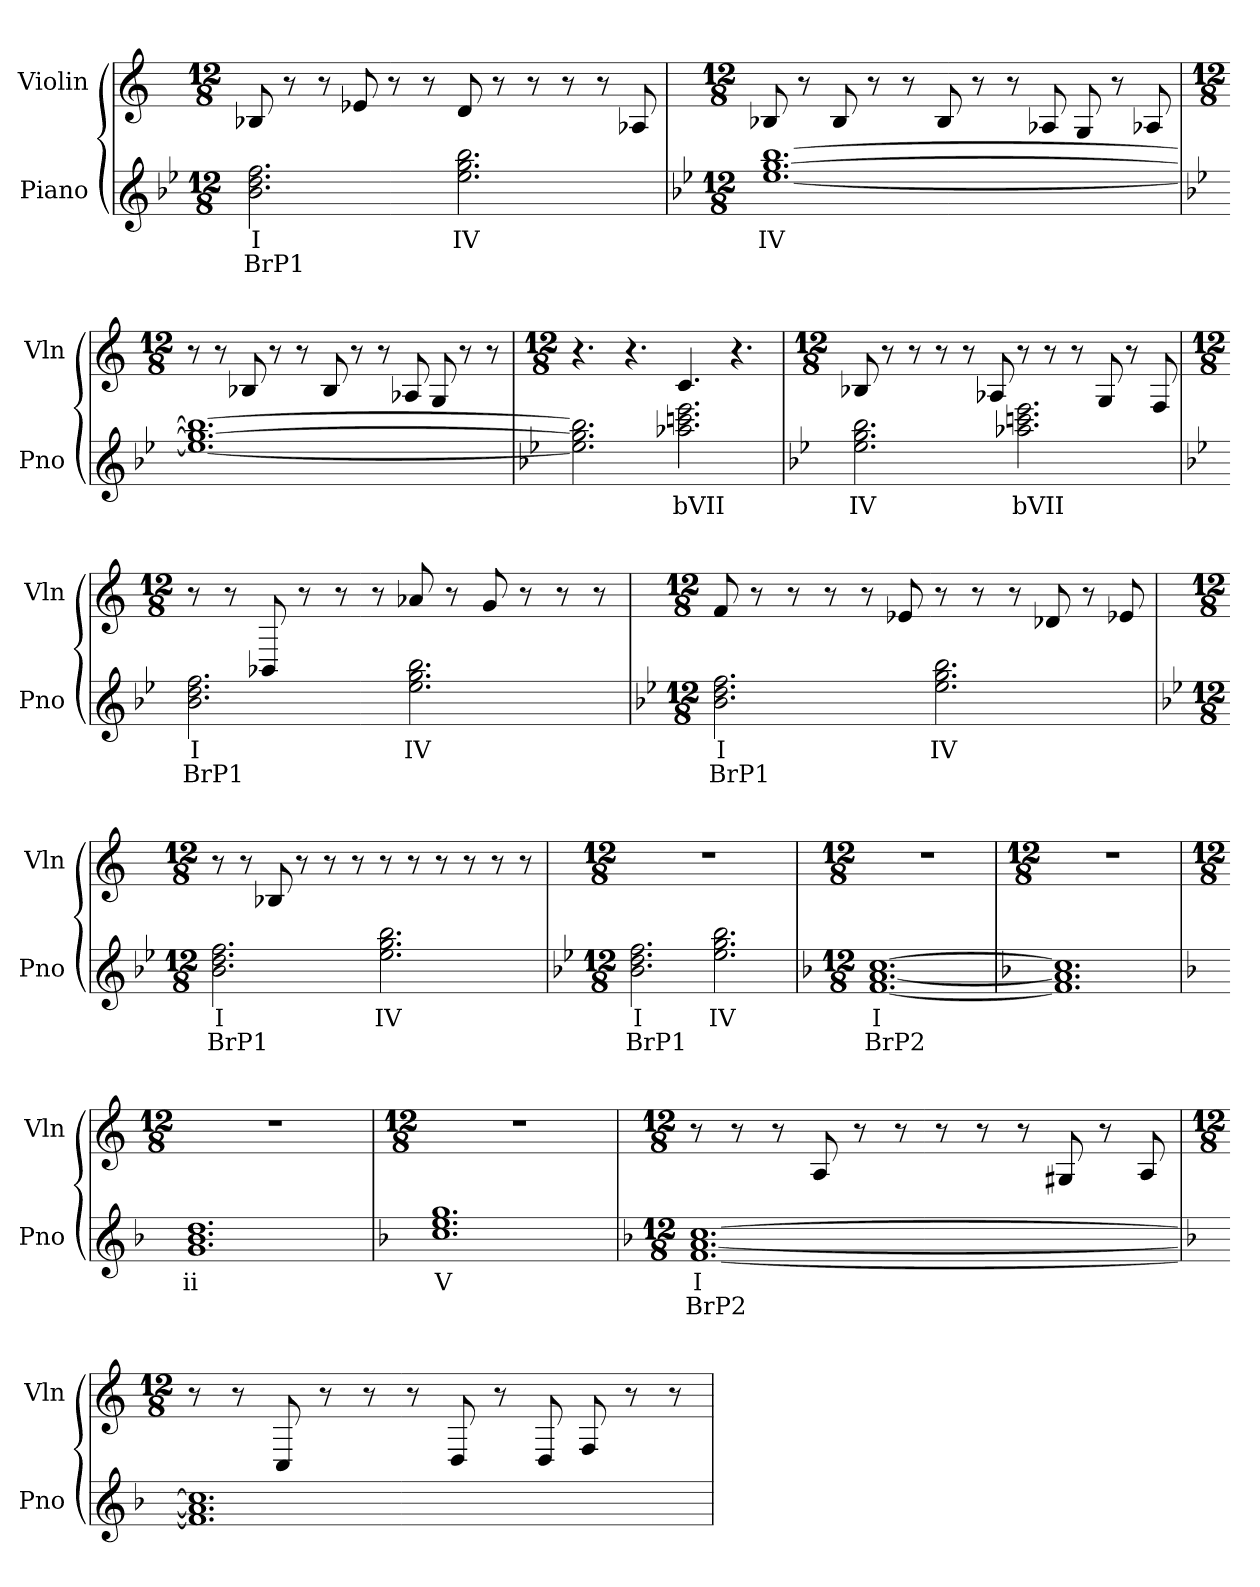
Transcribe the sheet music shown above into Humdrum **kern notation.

**kern	**text	**text	**kern
*part2	*part2	*part2	*part1
*staff2	*staff2	*staff2	*staff1
*I"Piano	*	*	*I"Violin
*I'Pno	*	*	*I'Vln
*k[b-e-]	*	*	*
*B-:	*	*	*
*M12/8	*	*	*M12/8
=	=	=	=
2.b- 2.dd 2.ff	I	BrP1	8B-X
.	.	.	8r
.	.	.	8r
.	.	.	8e-X
.	.	.	8r
.	.	.	8r
2.ee- 2.gg 2.bb-	IV	.	8d
.	.	.	8r
.	.	.	8r
.	.	.	8r
.	.	.	8r
.	.	.	8A-X
=	=	=	=
*k[b-e-]	*	*	*
*B-:	*	*	*
*M12/8	*	*	*M12/8
[1.ee- [1.gg [1.bb-	IV	.	8B-X
.	.	.	8r
.	.	.	8B-
.	.	.	8r
.	.	.	8r
.	.	.	8B-
.	.	.	8r
.	.	.	8r
.	.	.	8A-X
.	.	.	8G
.	.	.	8r
.	.	.	8A-X
=	=	=	=
*k[b-e-]	*	*	*
*B-:	*	*	*
*	*	*	*M12/8
1.ee-_ 1.gg_ 1.bb-_	.	.	8r
.	.	.	8r
.	.	.	8B-X
.	.	.	8r
.	.	.	8r
.	.	.	8B-
.	.	.	8r
.	.	.	8r
.	.	.	8A-X
.	.	.	8G
.	.	.	8r
.	.	.	8r
=	=	=	=
*k[b-e-]	*	*	*
*B-:	*	*	*
*	*	*	*M12/8
2.ee-] 2.gg] 2.bb-]	.	.	4.r
.	.	.	4.r
2.aa-X 2.cccn 2.eee-	bVII	.	4.c
.	.	.	4.r
=	=	=	=
*k[b-e-]	*	*	*
*B-:	*	*	*
*	*	*	*M12/8
2.ee- 2.gg 2.bb-	IV	.	8B-X
.	.	.	8r
.	.	.	8r
.	.	.	8r
.	.	.	8r
.	.	.	8A-X
2.aa-X 2.cccn 2.eee-	bVII	.	8r
.	.	.	8r
.	.	.	8r
.	.	.	8G
.	.	.	8r
.	.	.	8F
=	=	=	=
*k[b-e-]	*	*	*
*B-:	*	*	*
*	*	*	*M12/8
2.b- 2.dd 2.ff	I	BrP1	8r
.	.	.	8r
.	.	.	8BB-X
.	.	.	8r
.	.	.	8r
.	.	.	8r
2.ee- 2.gg 2.bb-	IV	.	8a-X
.	.	.	8r
.	.	.	8g
.	.	.	8r
.	.	.	8r
.	.	.	8r
=	=	=	=
*k[b-e-]	*	*	*
*B-:	*	*	*
*M12/8	*	*	*M12/8
2.b- 2.dd 2.ff	I	BrP1	8f
.	.	.	8r
.	.	.	8r
.	.	.	8r
.	.	.	8r
.	.	.	8e-X
2.ee- 2.gg 2.bb-	IV	.	8r
.	.	.	8r
.	.	.	8r
.	.	.	8d-X
.	.	.	8r
.	.	.	8e-X
=	=	=	=
*k[b-e-]	*	*	*
*B-:	*	*	*
*M12/8	*	*	*M12/8
2.b- 2.dd 2.ff	I	BrP1	8r
.	.	.	8r
.	.	.	8B-X
.	.	.	8r
.	.	.	8r
.	.	.	8r
2.ee- 2.gg 2.bb-	IV	.	8r
.	.	.	8r
.	.	.	8r
.	.	.	8r
.	.	.	8r
.	.	.	8r
=	=	=	=
*k[b-e-]	*	*	*
*B-:	*	*	*
*M12/8	*	*	*M12/8
2.b- 2.dd 2.ff	I	BrP1	1.r
2.ee- 2.gg 2.bb-	IV	.	.
=	=	=	=
*k[b-]	*	*	*
*F:	*	*	*
*M12/8	*	*	*M12/8
[1.f [1.a [1.cc	I	BrP2	1.r
=	=	=	=
*k[b-]	*	*	*
*F:	*	*	*
*	*	*	*M12/8
1.f] 1.a] 1.cc]	.	.	1.r
=	=	=	=
*k[b-]	*	*	*
*F:	*	*	*
*	*	*	*M12/8
1.g 1.b- 1.dd	ii	.	1.r
=	=	=	=
*k[b-]	*	*	*
*F:	*	*	*
*	*	*	*M12/8
1.cc 1.ee 1.gg	V	.	1.r
=	=	=	=
*k[b-]	*	*	*
*F:	*	*	*
*M12/8	*	*	*M12/8
[1.f [1.a [1.cc	I	BrP2	8r
.	.	.	8r
.	.	.	8r
.	.	.	8A
.	.	.	8r
.	.	.	8r
.	.	.	8r
.	.	.	8r
.	.	.	8r
.	.	.	8G#X
.	.	.	8r
.	.	.	8A
=	=	=	=
*k[b-]	*	*	*
*F:	*	*	*
*	*	*	*M12/8
1.f] 1.a] 1.cc]	.	.	8r
.	.	.	8r
.	.	.	8C
.	.	.	8r
.	.	.	8r
.	.	.	8r
.	.	.	8D
.	.	.	8r
.	.	.	8D
.	.	.	8F
.	.	.	8r
.	.	.	8r
=	=	=	=
*-	*-	*-	*-
